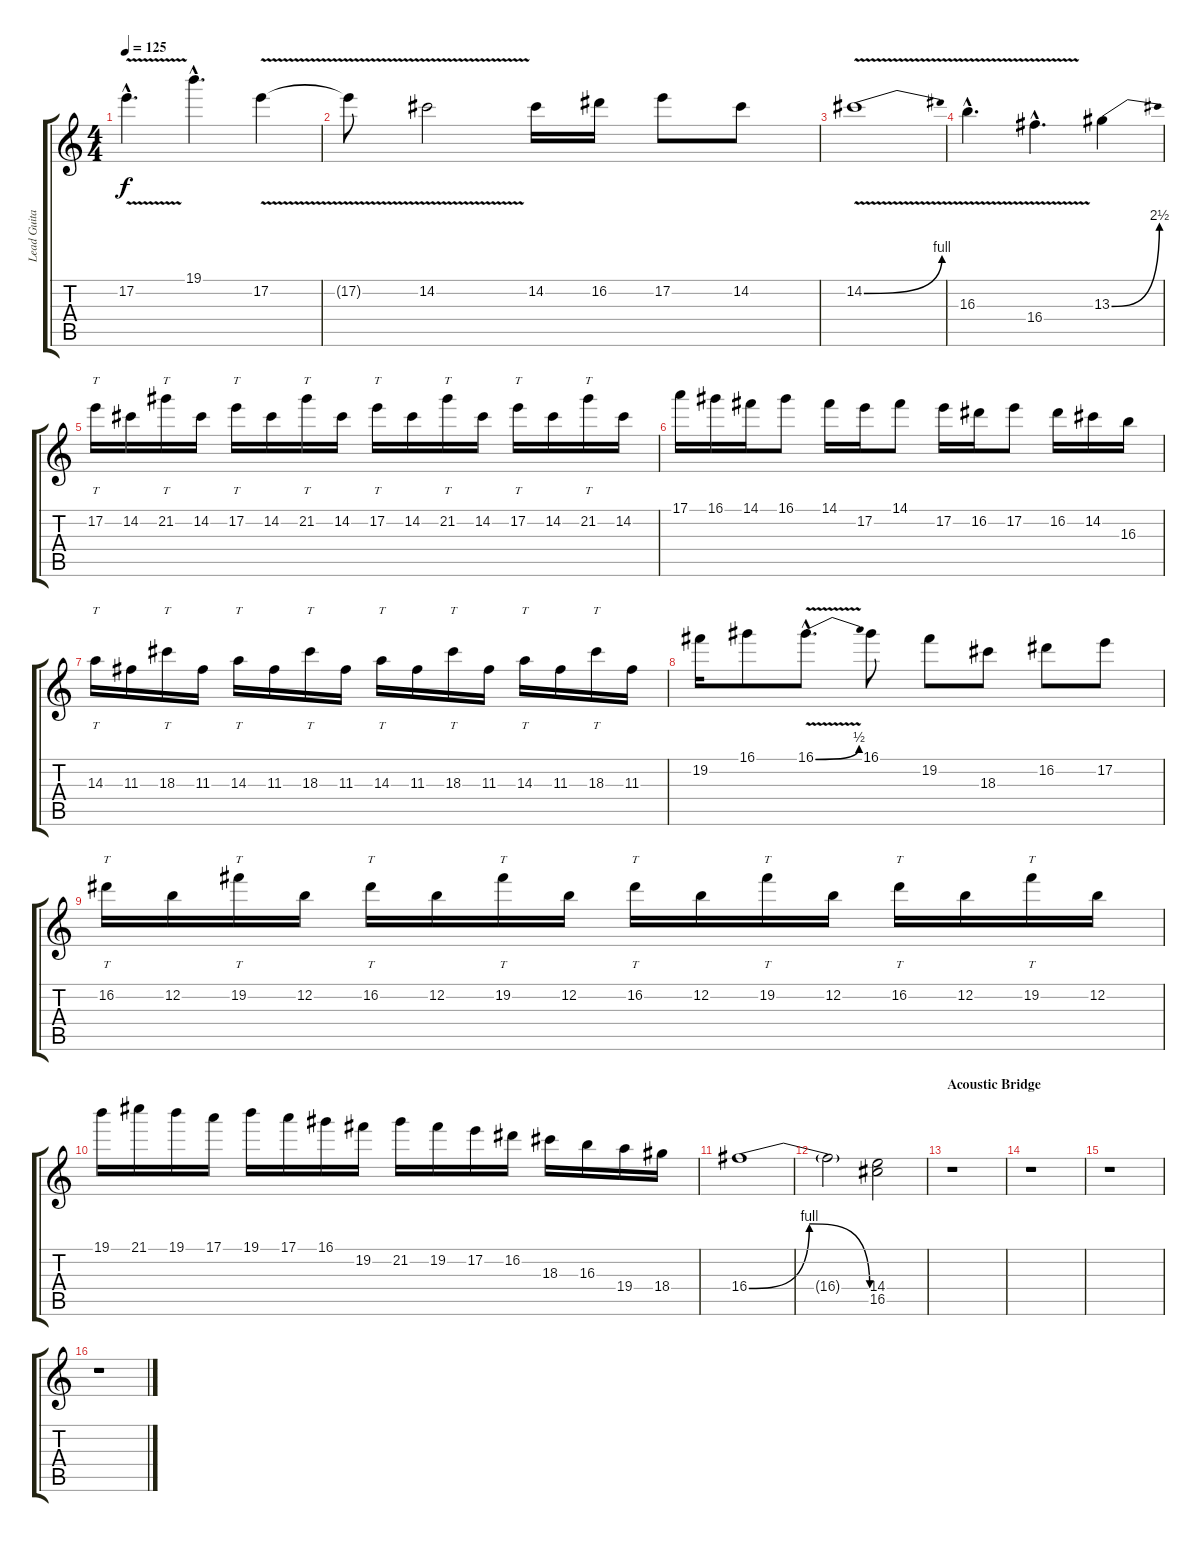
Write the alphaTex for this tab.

\track ("Lead Guitar 1" "Lead Guita") {instrument overdrivenguitar}
\staff {score tabs}
\tuning (E4 B3 G3 D3 A2 E2) {hide}
\ts (4 4)
\tempo 125
\clef g2
\ks c
17.2{v hac}.4{d dy f} 19.1{hac}.4{d} 17.2{v}.4 |
17.2{t}.8 14.2{v}.2 14.2.16 16.2.16 17.2.8 14.2.8 |
14.2{be (bend 0 0 60 4) v}.1 |
16.3{v hac}.4{d} 16.4{v hac}.4{d} 13.3{be (bend 0 0 60 10)}.4 |
17.2.16{tt} 14.2.16 21.2.16{tt} 14.2.16 17.2.16{tt} 14.2.16 21.2.16{tt} 14.2.16 17.2.16{tt} 14.2.16 21.2.16{tt} 14.2.16 17.2.16{tt} 14.2.16 21.2.16{tt} 14.2.16 |
17.1.16 16.1.16 14.1.16 16.1.8 14.1.16 17.2.16 14.1.8 17.2.16 16.2.16 17.2.8 16.2.16 14.2.16 16.3.16 |
14.3.16{tt} 11.3.16 18.3.16{tt} 11.3.16 14.3.16{tt} 11.3.16 18.3.16{tt} 11.3.16 14.3.16{tt} 11.3.16 18.3.16{tt} 11.3.16 14.3.16{tt} 11.3.16 18.3.16{tt} 11.3.16 |
19.2.16 16.1.8 16.1{be (bend 0 0 60 2) v hac}.8{d} 16.1.8 19.2.8 18.3.8 16.2.8 17.2.8 |
16.2.16{tt} 12.2.16 19.2.16{tt} 12.2.16 16.2.16{tt} 12.2.16 19.2.16{tt} 12.2.16 16.2.16{tt} 12.2.16 19.2.16{tt} 12.2.16 16.2.16{tt} 12.2.16 19.2.16{tt} 12.2.16 |
19.1.16 21.1.16 19.1.16 17.1.16 19.1.16 17.1.16 16.1.16 19.2.16 21.2.16 19.2.16 17.2.16 16.2.16 18.3.16 16.3.16 19.4.16 18.4.16 |
16.4{be (bendrelease 0 0 30 4 55 4 60 0)}.1 |
16.4{t}.2 (14.4 16.5).2 |
\section ("" "Acoustic Bridge")
r.1 |
r.1 |
r.1 |
r.1
